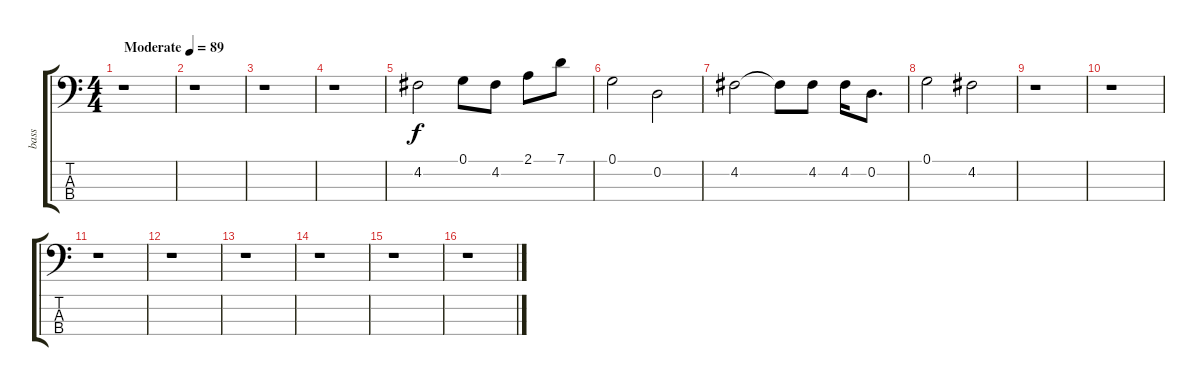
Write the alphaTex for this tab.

\track ("bass" "bass") {instrument slapbass1}
\staff {score tabs}
\tuning (G2 D2 A1 E1) {hide}
\ts (4 4)
\tempo (89 "Moderate")
\clef f4
\ks c
r.1{dy f instrument slapbass1} |
r.1 |
r.1 |
r.1 |
4.2.2 0.1.8 4.2.8 2.1.8 7.1.8 |
0.1.2 0.2.2 |
4.2.2 4.2{t}.8 4.2.8 4.2.16 0.2.8{d} |
0.1.2 4.2.2 |
r.1 |
r.1 |
r.1 |
r.1 |
r.1 |
r.1 |
r.1 |
r.1
